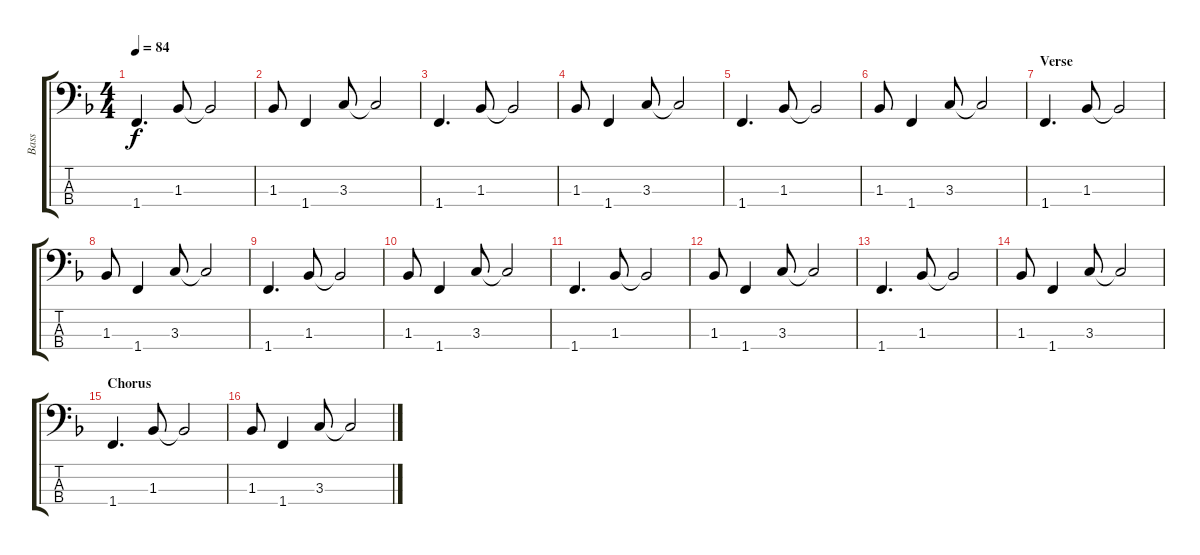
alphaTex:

\track ("Bass" "Bass") {instrument electricbassfinger}
\staff {score tabs}
\tuning (G2 D2 A1 E1) {hide}
\ts (4 4)
\tempo 84
\clef f4
\ks f
1.4.4{d dy f} 1.3.8 1.3{t}.2 |
1.3.8 1.4.4 3.3.8 3.3{t}.2 |
1.4.4{d} 1.3.8 1.3{t}.2 |
1.3.8 1.4.4 3.3.8 3.3{t}.2 |
1.4.4{d} 1.3.8 1.3{t}.2 |
1.3.8 1.4.4 3.3.8 3.3{t}.2 |
\section ("" "Verse")
1.4.4{d} 1.3.8 1.3{t}.2 |
1.3.8 1.4.4 3.3.8 3.3{t}.2 |
1.4.4{d} 1.3.8 1.3{t}.2 |
1.3.8 1.4.4 3.3.8 3.3{t}.2 |
1.4.4{d} 1.3.8 1.3{t}.2 |
1.3.8 1.4.4 3.3.8 3.3{t}.2 |
1.4.4{d} 1.3.8 1.3{t}.2 |
1.3.8 1.4.4 3.3.8 3.3{t}.2 |
\section ("" "Chorus")
1.4.4{d} 1.3.8 1.3{t}.2 |
1.3.8 1.4.4 3.3.8 3.3{t}.2
